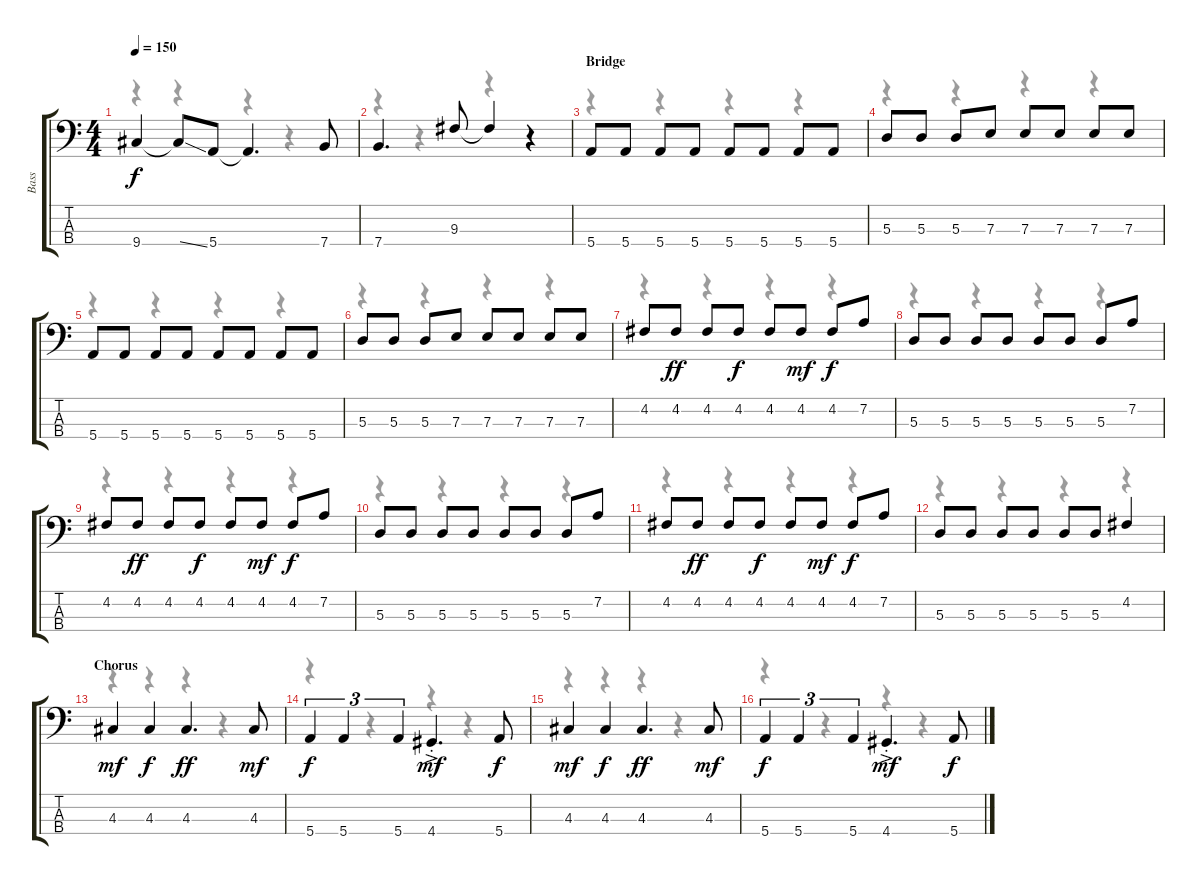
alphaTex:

\track ("Bass" "Bass") {instrument fretlessbass}
\staff {score tabs}
\tuning (G2 D2 A1 E1) {hide}
\voice
\ts (4 4)
\tempo 150
\clef f4
\ks c
9.4.4{dy f} 9.4{ss t}.8 5.4.8 5.4{t}.4{d} 7.4.8 |
7.4.4{d} 9.3.8 9.3{t}.4 r.4 |
\section ("" "Bridge")
5.4.8 5.4.8 5.4.8 5.4.8 5.4.8 5.4.8 5.4.8 5.4.8 |
5.3.8 5.3.8 5.3.8 7.3.8 7.3.8 7.3.8 7.3.8 7.3.8 |
5.4.8 5.4.8 5.4.8 5.4.8 5.4.8 5.4.8 5.4.8 5.4.8 |
5.3.8 5.3.8 5.3.8 7.3.8 7.3.8 7.3.8 7.3.8 7.3.8 |
4.2.8 4.2.8{dy ff} 4.2.8 4.2.8{dy f} 4.2.8 4.2.8{dy mf} 4.2.8{dy f} 7.2.8 |
5.3.8 5.3.8 5.3.8 5.3.8 5.3.8 5.3.8 5.3.8 7.2.8 |
4.2.8 4.2.8{dy ff} 4.2.8 4.2.8{dy f} 4.2.8 4.2.8{dy mf} 4.2.8{dy f} 7.2.8 |
5.3.8 5.3.8 5.3.8 5.3.8 5.3.8 5.3.8 5.3.8 7.2.8 |
4.2.8 4.2.8{dy ff} 4.2.8 4.2.8{dy f} 4.2.8 4.2.8{dy mf} 4.2.8{dy f} 7.2.8 |
5.3.8 5.3.8 5.3.8 5.3.8 5.3.8 5.3.8 4.2.4 |
\section ("" "Chorus")
4.3.4{dy mf} 4.3.4{dy f} 4.3.4{d dy ff} 4.3.8{dy mf} |
5.4.4{tu (3 2) dy f} 5.4.4{tu (3 2)} 5.4.4{tu (3 2)} 4.4{ac st}.4{d dy mf} 5.4.8{dy f} |
4.3.4{dy mf} 4.3.4{dy f} 4.3.4{d dy ff} 4.3.8{dy mf} |
5.4.4{tu (3 2) dy f} 5.4.4{tu (3 2)} 5.4.4{tu (3 2)} 4.4{ac st}.4{d dy mf} 5.4.8{dy f}
\voice
\clef f4
\ottava regular
\simile none
\ks c
r.4{dy f} r.4 r.4 r.4 |
r.4 r.4 r.4 r.4 |
r.4 r.4 r.4 r.4 |
r.4 r.4 r.4 r.4 |
r.4 r.4 r.4 r.4 |
r.4 r.4 r.4 r.4 |
r.4 r.4 r.4 r.4 |
r.4 r.4 r.4 r.4 |
r.4 r.4 r.4 r.4 |
r.4 r.4 r.4 r.4 |
r.4 r.4 r.4 r.4 |
r.4 r.4 r.4 r.4 |
r.4 r.4 r.4 r.4 |
r.4 r.4 r.4 r.4 |
r.4 r.4 r.4 r.4 |
r.4 r.4 r.4 r.4
